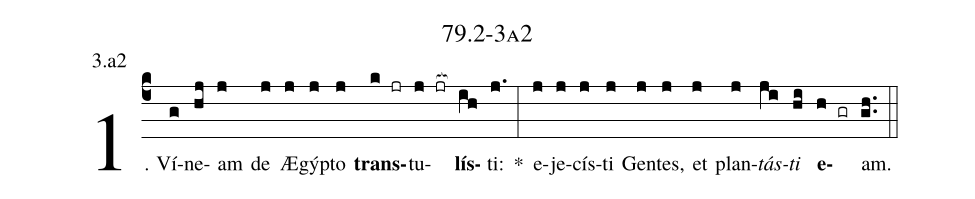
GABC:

name: 79.2-3a2;
annotation: 3.a2;
%%
(c4)1. Ví(g)ne(hj)am(j) de(j) Æ(j)gýp(j)to(j) <b>trans</b>(k jr)tu(j jr[ocb:1{])<b>lís</b>(ih[ocb:0}])ti:(j.) *(:) e(j)je(j)cís(j)ti(j) Gen(j)tes,(j) et(j) plan(j)<i>tás</i>(ji)<i>ti</i>(hi) <b>e</b>(h gr)am.(gh..) (::)


%E(j) u(j) o(ji) u(hi) a(h) e.(gh..) (::)
